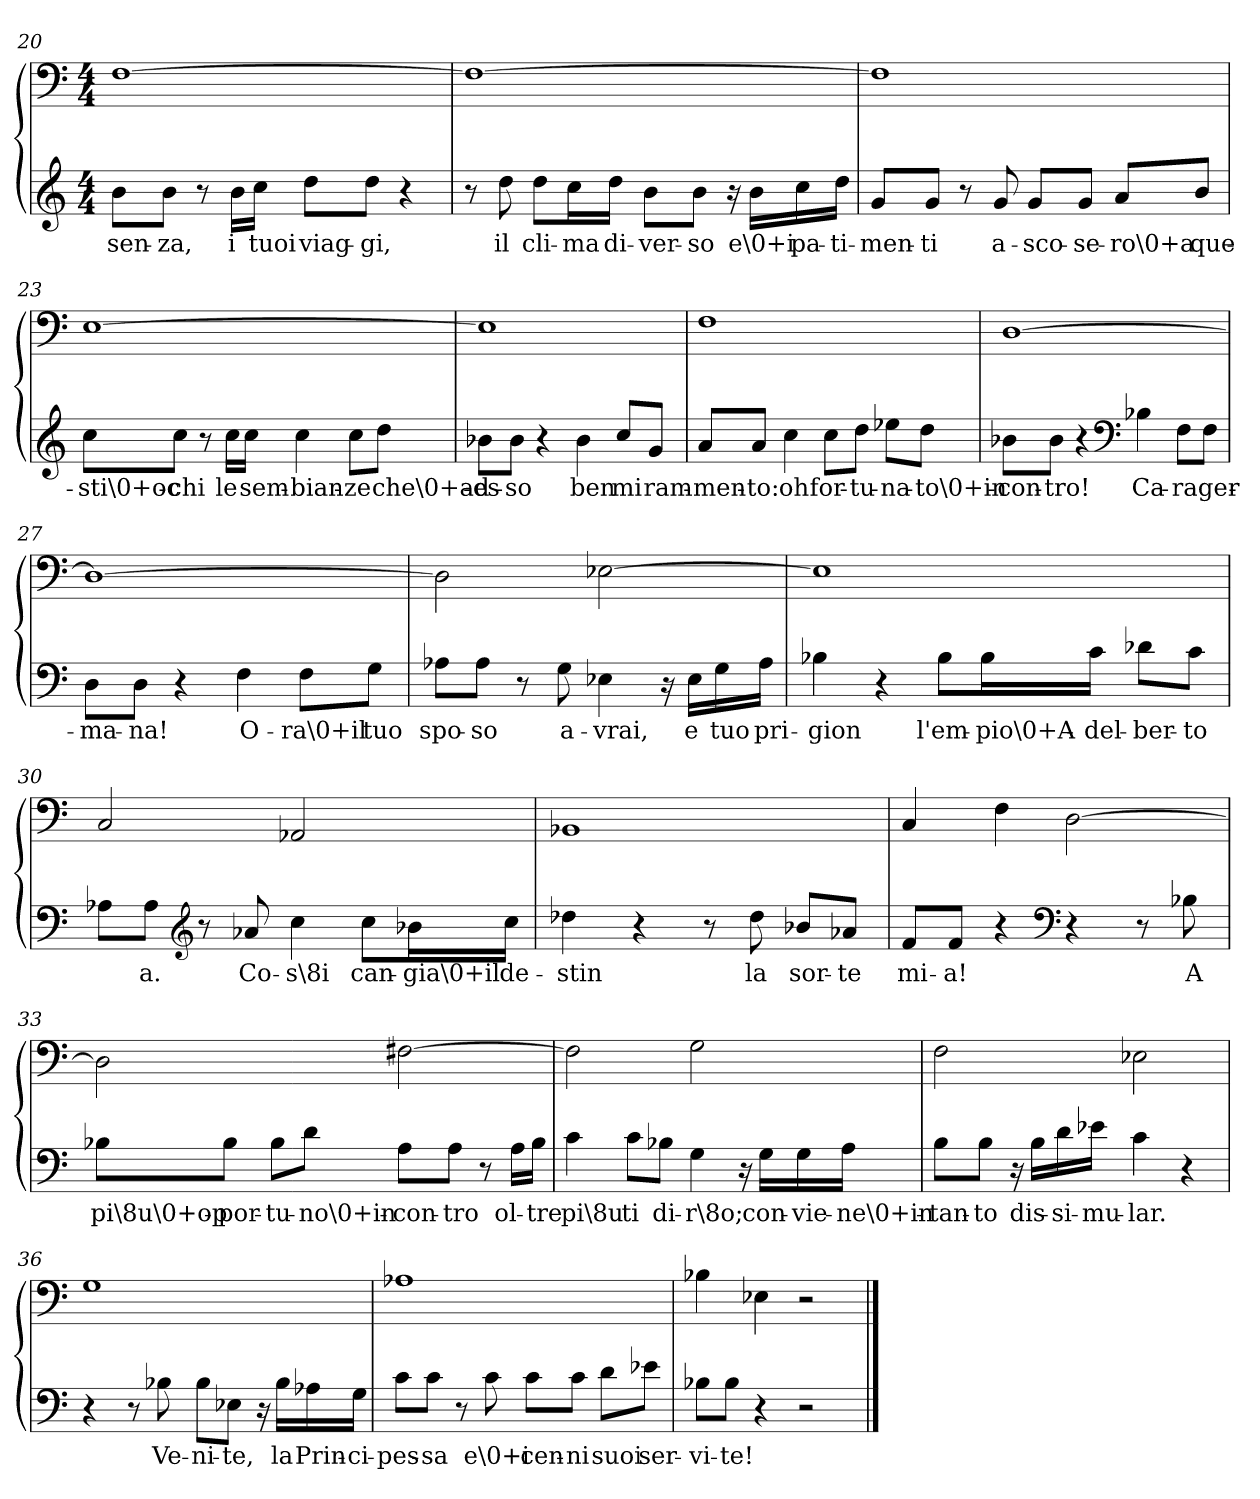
**kern	**text	**kern
*part1	*part1	*part1
*staff2	*staff2	*staff1
*clefG2	*	*clefF4
*k[]	*	*k[]
*C:	*	*C:
*M4/4	*	*M4/4
=20	=20	=20
8b\L	-sen-	[1F\
8b\J	-za,	.
8r	.	.
16b\LL	i	.
16cc\JJ	tuoi	.
8dd\L	viag-	.
8dd\J	-gi,	.
4r	.	.
=21	=21	=21
8r	.	1F\_
8dd\	il	.
8dd\L	cli-	.
16cc\L	-ma	.
16dd\JJ	di-	.
8b\L	-ver-	.
8b\J	-so	.
16r	.	.
16b\LL	e\0+i	.
16cc\	pa-	.
16dd\JJ	-ti-	.
=22	=22	=22
8g/L	-men-	1F\]
8g/J	-ti	.
8r	.	.
8g/	a-	.
8g/L	-sco-	.
8g/J	-se-	.
8a/L	-ro\0+a	.
8b/J	que-	.
=23	=23	=23
8cc\L	-sti\0+oc-	[1E\
8cc\J	-chi	.
8r	.	.
16cc\LL	le	.
16cc\JJ	sem-	.
4cc\	-bian-	.
8cc\L	-ze	.
8dd\J	che\0+ad-	.
=24	=24	=24
8b-X\L	-es-	1E\]
8b-\J	-so	.
4r	.	.
4b-\	ben	.
8cc/L	mi	.
8g/J	ram-	.
=25	=25	=25
8a/L	-men-	1F\
8a/J	-to:	.
4cc\	oh	.
8cc\L	for-	.
8dd\J	-tu-	.
8ee-X\L	-na-	.
8dd\J	-to\0+in-	.
=26	=26	=26
8b-X\L	-con-	[1D\
8b-\J	-tro!	.
4r	.	.
*clefF4	*	*
4B-X\	Ca-	.
8F\L	-ra	.
8F\J	ger-	.
=27	=27	=27
8D\L	-ma-	1D\_
8D\J	-na!	.
4r	.	.
4F\	O-	.
8F\L	-ra\0+il	.
8G\J	tuo	.
=28	=28	=28
8A-X\L	spo-	2D\]
8A-\J	-so	.
8r	.	.
8G\	a-	.
4E-X\	-vrai,	[2E-X\
16r	.	.
16E-\LL	e	.
16G\	tuo	.
16A-\JJ	pri-	.
=29	=29	=29
4B-X\	-gion	1E-\]
4r	.	.
8B-\L	l'em-	.
16B-\L	-pio\0+A-	.
16c\JJ	-del-	.
8d-X\L	-ber-	.
8c\J	-to	.
=30	=30	=30
8A-X\L	.	2C/
8A-\J	a.	.
*clefG2	*	*
8r	.	.
8a-X/	Co-	.
4cc\	-s\8i	2AA-X/
8cc\L	can-	.
16b-X\L	-gia\0+il	.
16cc\JJ	de-	.
=31	=31	=31
4dd-X\	-stin	1BB-X/
4r	.	.
8r	.	.
8dd-\	la	.
8b-X/L	sor-	.
8a-X/J	-te	.
=32	=32	=32
8f/L	mi-	4C/
8f/J	-a!	.
4r	.	4F\
*clefF4	*	*
4r	.	[2D\
8r	.	.
8B-X\	A	.
=33	=33	=33
8B-X\L	pi\8u\0+op-	2D\]
8B-\J	-por-	.
8B-\L	-tu-	.
8d\J	-no\0+in-	.
8A\L	-con-	[2F#X\
8A\J	-tro	.
8r	.	.
16A\LL	ol-	.
16B-\JJ	-tre	.
=34	=34	=34
4c\	pi\8u	2F#\]
8c\L	ti	.
8B-X\J	di-	.
4G\	-r\8o;	2G\
16r	.	.
16G\LL	con-	.
16G\	-vie-	.
16A\JJ	-ne\0+in-	.
=35	=35	=35
8B\L	-tan-	2F\
8B\J	-to	.
16r	.	.
16B\LL	dis-	.
16d\	-si-	.
16e-X\JJ	-mu-	.
4c\	-lar.	2E-X\
4r	.	.
=36	=36	=36
4r	.	1G\
8r	.	.
8B-X\	Ve-	.
8B-\L	-ni-	.
8E-X\J	-te,	.
16r	.	.
16B-\LL	la	.
16A-X\	Prin-	.
16G\JJ	-ci-	.
=37	=37	=37
8c\L	-pes-	1A-X\
8c\J	-sa	.
8r	.	.
8c\	e\0+i	.
8c\L	cen-	.
8c\J	-ni	.
8d\L	suoi	.
8e-X\J	ser-	.
=38	=38	=38
8B-X\L	-vi-	4B-X\
8B-\J	-te!	.
4r	.	4E-X\
2r	.	2r
==	==	==
*-	*-	*-
